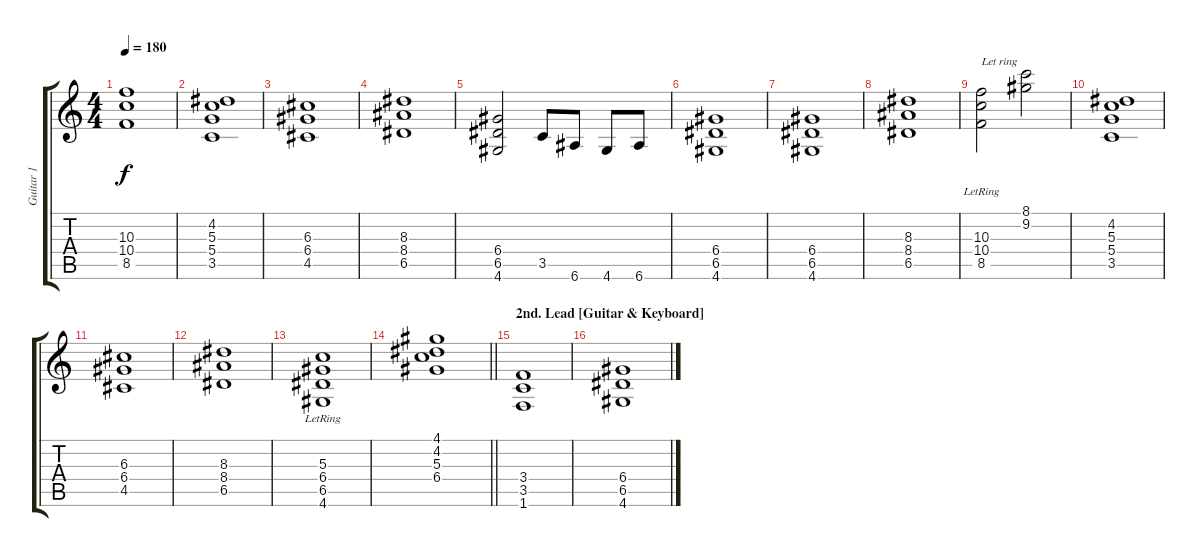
\track ("Guitar 1" "Guitar 1") {instrument overdrivenguitar}
\staff {score tabs}
\tuning (E4 B3 G3 D3 A2 E2) {hide}
\ts (4 4)
\tempo 180
\clef g2
\ks c
(10.3 10.4 8.5).1{dy f} |
(4.2 5.3 5.4 3.5).1 |
(6.3 6.4 4.5).1 |
(8.3 8.4 6.5).1 |
(6.4 6.5 4.6).2 3.5.8 6.6.8 4.6.8 6.6.8 |
(6.4 6.5 4.6).1 |
(6.4 6.5 4.6).1 |
(8.3 8.4 6.5).1 |
(10.3{lr} 10.4{lr} 8.5{lr}).2{txt "Let ring"} (8.1 9.2).2 |
(4.2 5.3 5.4 3.5).1 |
(6.3 6.4 4.5).1 |
(8.3 8.4 6.5).1 |
(5.3 6.4 6.5{lr} 4.6{lr}).1 |
\barLineRight lightlight
(4.1 4.2 5.3 6.4).1 |
\section ("" "2nd. Lead [Guitar & Keyboard]")
(3.4 3.5 1.6).1 |
(6.4 6.5 4.6).1
